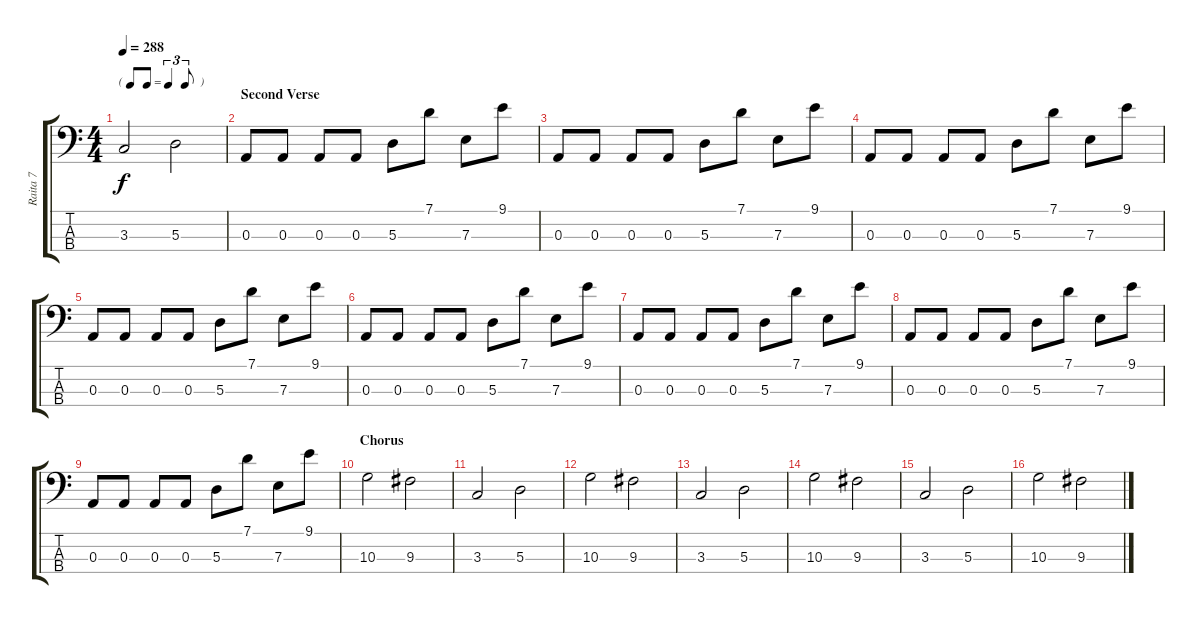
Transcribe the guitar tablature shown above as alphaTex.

\track ("Raita 7" "Raita 7") {instrument slapbass1}
\staff {score tabs}
\tuning (G2 D2 A1 E1) {hide}
\ts (4 4)
\tf triplet8th
\tempo 288
\clef f4
\ks c
3.3.2{dy f} 5.3.2 |
\section ("" "Second Verse")
0.3.8{instrument slapbass1} 0.3.8 0.3.8 0.3.8 5.3.8 7.1.8 7.3.8 9.1.8 |
0.3.8 0.3.8 0.3.8 0.3.8 5.3.8 7.1.8 7.3.8 9.1.8 |
0.3.8 0.3.8 0.3.8 0.3.8 5.3.8 7.1.8 7.3.8 9.1.8 |
0.3.8 0.3.8 0.3.8 0.3.8 5.3.8 7.1.8 7.3.8 9.1.8 |
0.3.8 0.3.8 0.3.8 0.3.8 5.3.8 7.1.8 7.3.8 9.1.8 |
0.3.8 0.3.8 0.3.8 0.3.8 5.3.8 7.1.8 7.3.8 9.1.8 |
0.3.8 0.3.8 0.3.8 0.3.8 5.3.8 7.1.8 7.3.8 9.1.8 |
0.3.8 0.3.8 0.3.8 0.3.8 5.3.8 7.1.8 7.3.8 9.1.8 |
\section ("" "Chorus")
10.3.2{instrument electricbassfinger} 9.3.2 |
3.3.2 5.3.2 |
10.3.2 9.3.2 |
3.3.2 5.3.2 |
10.3.2 9.3.2 |
3.3.2 5.3.2 |
10.3.2 9.3.2
